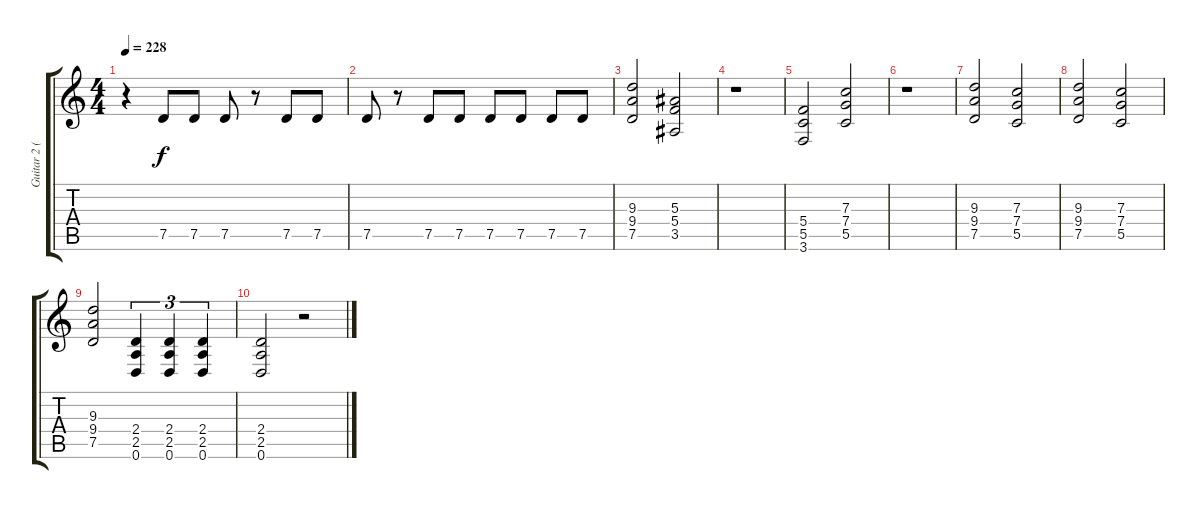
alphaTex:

\track ("Guitar 2 (Ale)" "Guitar 2 (") {instrument distortionguitar}
\staff {score tabs}
\tuning (D4 A3 F3 C3 G2 D2) {hide}
\ts (4 4)
\tempo 228
\clef g2
\ks c
r.4{dy f} 7.5.8 7.5.8 7.5.8 r.8 7.5.8 7.5.8 |
7.5.8 r.8 7.5.8 7.5.8 7.5.8 7.5.8 7.5.8 7.5.8 |
(9.3 9.4 7.5).2 (5.3 5.4 3.5).2 |
r.1 |
(5.4 5.5 3.6).2 (7.3 7.4 5.5).2 |
r.1 |
(9.3 9.4 7.5).2 (7.3 7.4 5.5).2 |
(9.3 9.4 7.5).2 (7.3 7.4 5.5).2 |
(9.3 9.4 7.5).2 (2.4 2.5 0.6).4{tu (3 2)} (2.4 2.5 0.6).4{tu (3 2)} (2.4 2.5 0.6).4{tu (3 2)} |
(2.4 2.5 0.6).2 r.2
